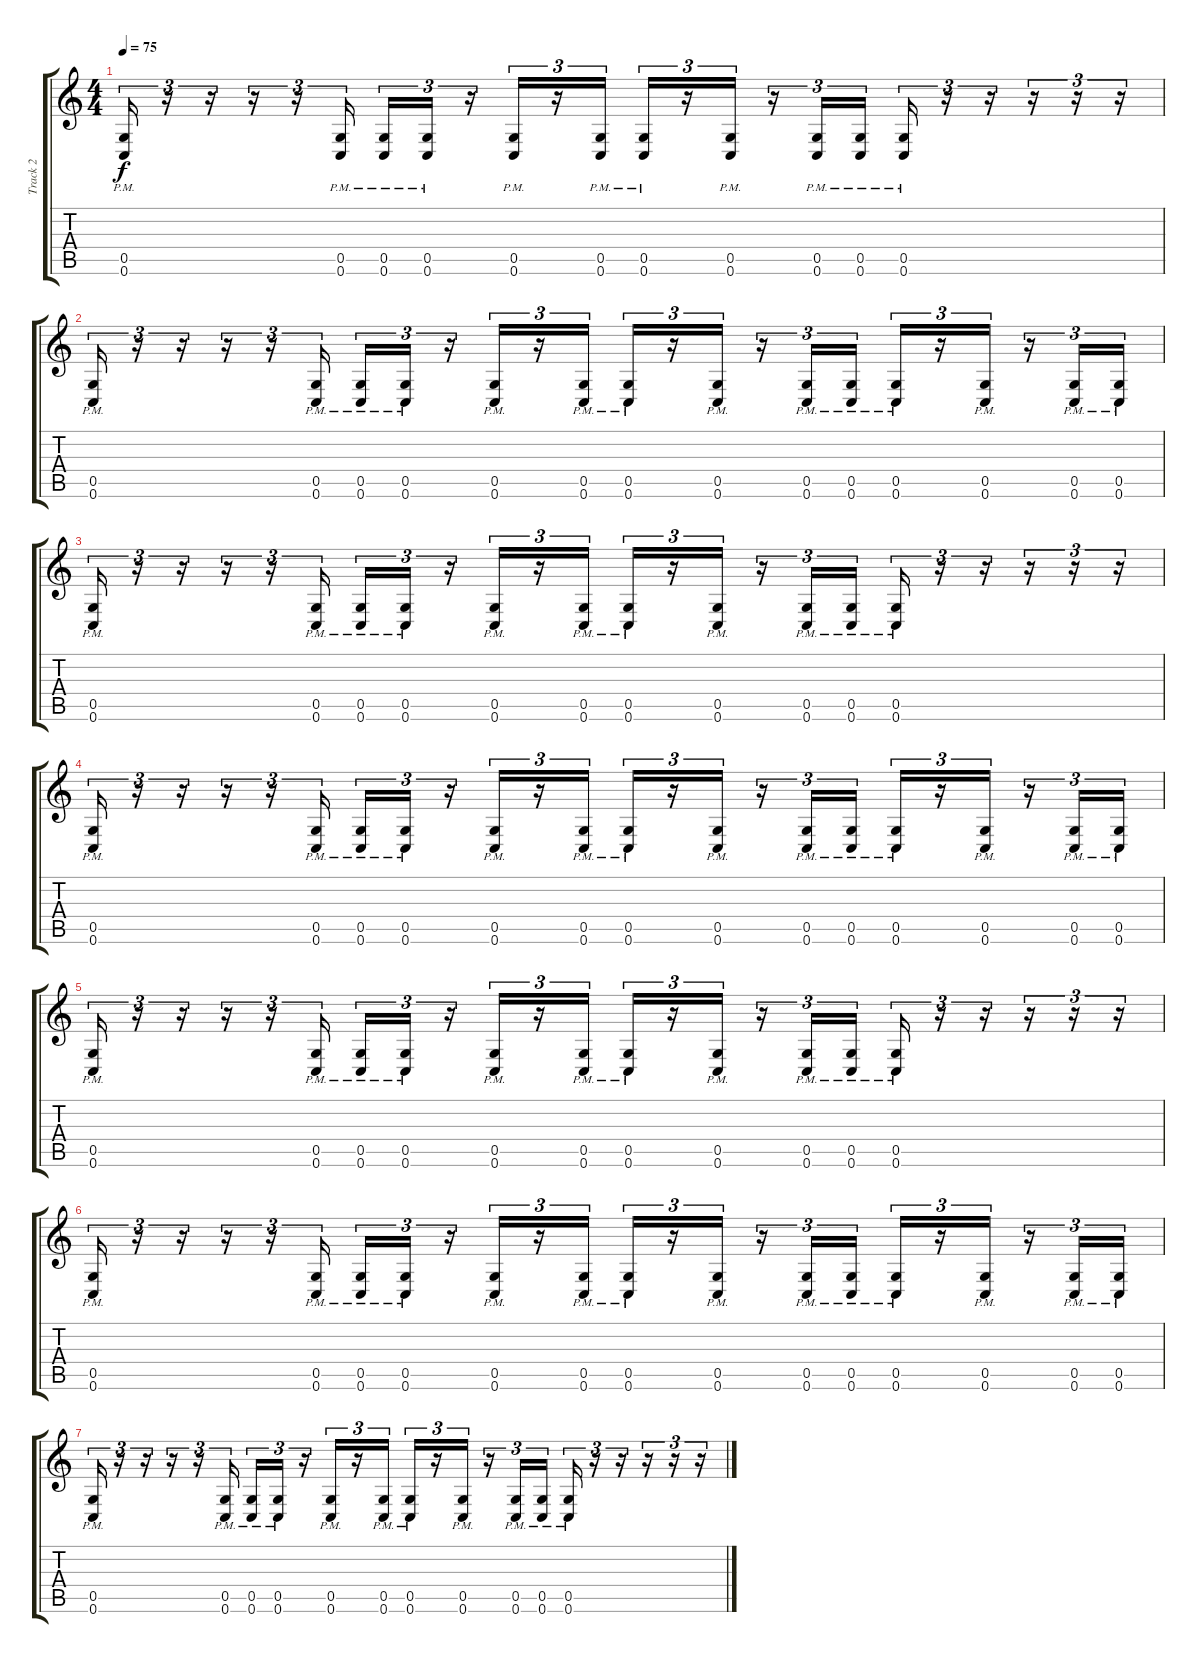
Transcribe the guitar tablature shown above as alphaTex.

\track ("Track 2" "Track 2") {instrument distortionguitar}
\staff {score tabs}
\tuning (D4 A3 F3 C3 G2 C2) {hide}
\ts (4 4)
\tempo 75
\clef g2
\ks c
(0.5{pm} 0.6{pm}).16{tu (3 2) dy f} r.16{tu (3 2)} r.16{tu (3 2)} r.16{tu (3 2)} r.16{tu (3 2)} (0.5{pm} 0.6{pm}).16{tu (3 2)} (0.5{pm} 0.6{pm}).16{tu (3 2)} (0.5{pm} 0.6{pm}).16{tu (3 2)} r.16{tu (3 2)} (0.5{pm} 0.6{pm}).16{tu (3 2)} r.16{tu (3 2)} (0.5{pm} 0.6{pm}).16{tu (3 2)} (0.5{pm} 0.6{pm}).16{tu (3 2)} r.16{tu (3 2)} (0.5{pm} 0.6{pm}).16{tu (3 2)} r.16{tu (3 2)} (0.5{pm} 0.6{pm}).16{tu (3 2)} (0.5{pm} 0.6{pm}).16{tu (3 2)} (0.5{pm} 0.6{pm}).16{tu (3 2)} r.16{tu (3 2)} r.16{tu (3 2)} r.16{tu (3 2)} r.16{tu (3 2)} r.16{tu (3 2)} |
(0.5{pm} 0.6{pm}).16{tu (3 2)} r.16{tu (3 2)} r.16{tu (3 2)} r.16{tu (3 2)} r.16{tu (3 2)} (0.5{pm} 0.6{pm}).16{tu (3 2)} (0.5{pm} 0.6{pm}).16{tu (3 2)} (0.5{pm} 0.6{pm}).16{tu (3 2)} r.16{tu (3 2)} (0.5{pm} 0.6{pm}).16{tu (3 2)} r.16{tu (3 2)} (0.5{pm} 0.6{pm}).16{tu (3 2)} (0.5{pm} 0.6{pm}).16{tu (3 2)} r.16{tu (3 2)} (0.5{pm} 0.6{pm}).16{tu (3 2)} r.16{tu (3 2)} (0.5{pm} 0.6{pm}).16{tu (3 2)} (0.5{pm} 0.6{pm}).16{tu (3 2)} (0.5{pm} 0.6{pm}).16{tu (3 2)} r.16{tu (3 2)} (0.5{pm} 0.6{pm}).16{tu (3 2)} r.16{tu (3 2)} (0.5{pm} 0.6{pm}).16{tu (3 2)} (0.5{pm} 0.6{pm}).16{tu (3 2)} |
(0.5{pm} 0.6{pm}).16{tu (3 2)} r.16{tu (3 2)} r.16{tu (3 2)} r.16{tu (3 2)} r.16{tu (3 2)} (0.5{pm} 0.6{pm}).16{tu (3 2)} (0.5{pm} 0.6{pm}).16{tu (3 2)} (0.5{pm} 0.6{pm}).16{tu (3 2)} r.16{tu (3 2)} (0.5{pm} 0.6{pm}).16{tu (3 2)} r.16{tu (3 2)} (0.5{pm} 0.6{pm}).16{tu (3 2)} (0.5{pm} 0.6{pm}).16{tu (3 2)} r.16{tu (3 2)} (0.5{pm} 0.6{pm}).16{tu (3 2)} r.16{tu (3 2)} (0.5{pm} 0.6{pm}).16{tu (3 2)} (0.5{pm} 0.6{pm}).16{tu (3 2)} (0.5{pm} 0.6{pm}).16{tu (3 2)} r.16{tu (3 2)} r.16{tu (3 2)} r.16{tu (3 2)} r.16{tu (3 2)} r.16{tu (3 2)} |
(0.5{pm} 0.6{pm}).16{tu (3 2) volume 0} r.16{tu (3 2)} r.16{tu (3 2)} r.16{tu (3 2)} r.16{tu (3 2)} (0.5{pm} 0.6{pm}).16{tu (3 2)} (0.5{pm} 0.6{pm}).16{tu (3 2)} (0.5{pm} 0.6{pm}).16{tu (3 2)} r.16{tu (3 2)} (0.5{pm} 0.6{pm}).16{tu (3 2)} r.16{tu (3 2)} (0.5{pm} 0.6{pm}).16{tu (3 2)} (0.5{pm} 0.6{pm}).16{tu (3 2)} r.16{tu (3 2)} (0.5{pm} 0.6{pm}).16{tu (3 2)} r.16{tu (3 2)} (0.5{pm} 0.6{pm}).16{tu (3 2)} (0.5{pm} 0.6{pm}).16{tu (3 2)} (0.5{pm} 0.6{pm}).16{tu (3 2)} r.16{tu (3 2)} (0.5{pm} 0.6{pm}).16{tu (3 2)} r.16{tu (3 2)} (0.5{pm} 0.6{pm}).16{tu (3 2)} (0.5{pm} 0.6{pm}).16{tu (3 2)} |
(0.5{pm} 0.6{pm}).16{tu (3 2)} r.16{tu (3 2)} r.16{tu (3 2)} r.16{tu (3 2)} r.16{tu (3 2)} (0.5{pm} 0.6{pm}).16{tu (3 2)} (0.5{pm} 0.6{pm}).16{tu (3 2)} (0.5{pm} 0.6{pm}).16{tu (3 2)} r.16{tu (3 2)} (0.5{pm} 0.6{pm}).16{tu (3 2)} r.16{tu (3 2)} (0.5{pm} 0.6{pm}).16{tu (3 2)} (0.5{pm} 0.6{pm}).16{tu (3 2)} r.16{tu (3 2)} (0.5{pm} 0.6{pm}).16{tu (3 2)} r.16{tu (3 2)} (0.5{pm} 0.6{pm}).16{tu (3 2)} (0.5{pm} 0.6{pm}).16{tu (3 2)} (0.5{pm} 0.6{pm}).16{tu (3 2)} r.16{tu (3 2)} r.16{tu (3 2)} r.16{tu (3 2)} r.16{tu (3 2)} r.16{tu (3 2)} |
(0.5{pm} 0.6{pm}).16{tu (3 2)} r.16{tu (3 2)} r.16{tu (3 2)} r.16{tu (3 2)} r.16{tu (3 2)} (0.5{pm} 0.6{pm}).16{tu (3 2)} (0.5{pm} 0.6{pm}).16{tu (3 2)} (0.5{pm} 0.6{pm}).16{tu (3 2)} r.16{tu (3 2)} (0.5{pm} 0.6{pm}).16{tu (3 2)} r.16{tu (3 2)} (0.5{pm} 0.6{pm}).16{tu (3 2)} (0.5{pm} 0.6{pm}).16{tu (3 2)} r.16{tu (3 2)} (0.5{pm} 0.6{pm}).16{tu (3 2)} r.16{tu (3 2)} (0.5{pm} 0.6{pm}).16{tu (3 2)} (0.5{pm} 0.6{pm}).16{tu (3 2)} (0.5{pm} 0.6{pm}).16{tu (3 2)} r.16{tu (3 2)} (0.5{pm} 0.6{pm}).16{tu (3 2)} r.16{tu (3 2)} (0.5{pm} 0.6{pm}).16{tu (3 2)} (0.5{pm} 0.6{pm}).16{tu (3 2)} |
(0.5{pm} 0.6{pm}).16{tu (3 2)} r.16{tu (3 2)} r.16{tu (3 2)} r.16{tu (3 2)} r.16{tu (3 2)} (0.5{pm} 0.6{pm}).16{tu (3 2)} (0.5{pm} 0.6{pm}).16{tu (3 2)} (0.5{pm} 0.6{pm}).16{tu (3 2)} r.16{tu (3 2)} (0.5{pm} 0.6{pm}).16{tu (3 2)} r.16{tu (3 2)} (0.5{pm} 0.6{pm}).16{tu (3 2)} (0.5{pm} 0.6{pm}).16{tu (3 2)} r.16{tu (3 2)} (0.5{pm} 0.6{pm}).16{tu (3 2)} r.16{tu (3 2)} (0.5{pm} 0.6{pm}).16{tu (3 2)} (0.5{pm} 0.6{pm}).16{tu (3 2)} (0.5{pm} 0.6{pm}).16{tu (3 2)} r.16{tu (3 2)} r.16{tu (3 2)} r.16{tu (3 2)} r.16{tu (3 2)} r.16{tu (3 2)}
